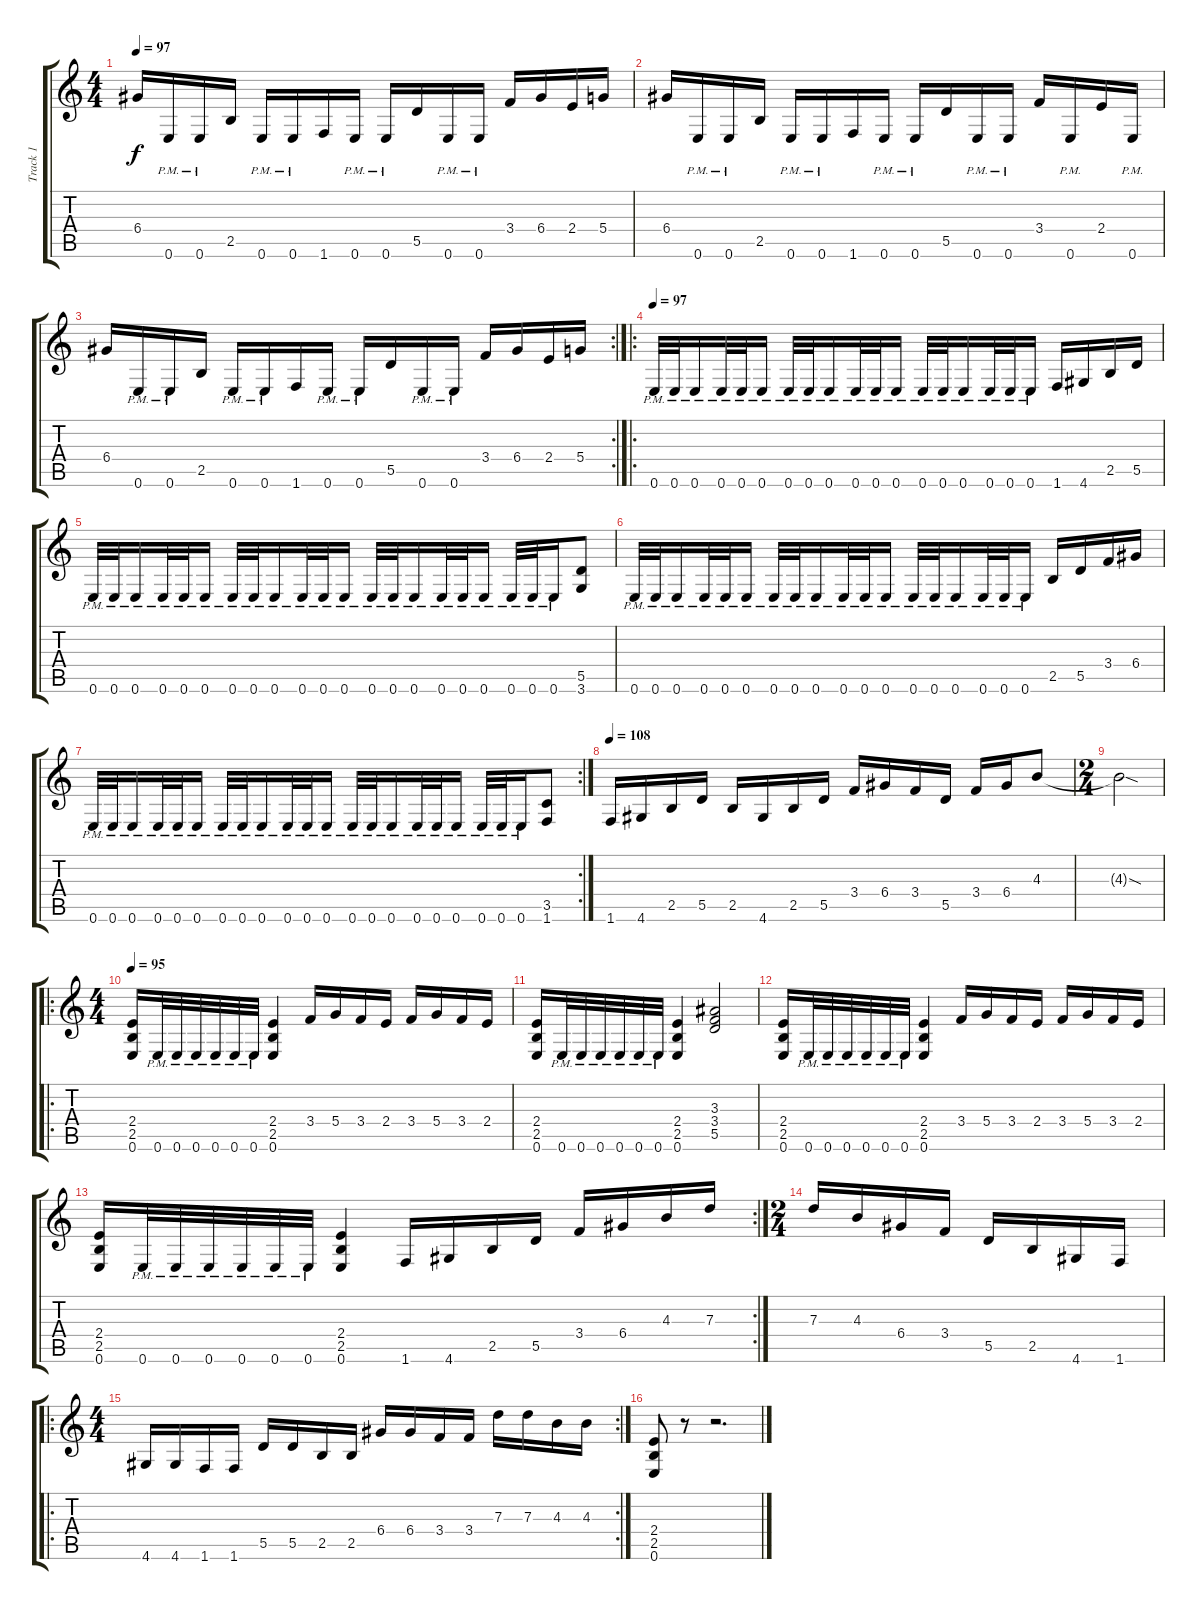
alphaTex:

\track ("Track 1" "Track 1") {instrument distortionguitar}
\staff {score tabs}
\tuning (E4 B3 G3 D3 A2 E2) {hide}
\ts (4 4)
\tempo 97
\clef g2
\ks c
6.4.16{dy f} 0.6{pm}.16 0.6{pm}.16 2.5.16 0.6{pm}.16 0.6{pm}.16 1.6.16 0.6{pm}.16 0.6{pm}.16 5.5.16 0.6{pm}.16 0.6{pm}.16 3.4.16 6.4.16 2.4.16 5.4.16 |
6.4.16 0.6{pm}.16 0.6{pm}.16 2.5.16 0.6{pm}.16 0.6{pm}.16 1.6.16 0.6{pm}.16 0.6{pm}.16 5.5.16 0.6{pm}.16 0.6{pm}.16 3.4.16 0.6{pm}.16 2.4.16 0.6{pm}.16 |
\rc 2
6.4.16 0.6{pm}.16 0.6{pm}.16 2.5.16 0.6{pm}.16 0.6{pm}.16 1.6.16 0.6{pm}.16 0.6{pm}.16 5.5.16 0.6{pm}.16 0.6{pm}.16 3.4.16 6.4.16 2.4.16 5.4.16 |
\ro
\tempo 97
0.6{pm}.32 0.6{pm}.32 0.6{pm}.16 0.6{pm}.32 0.6{pm}.32 0.6{pm}.16 0.6{pm}.32 0.6{pm}.32 0.6{pm}.16 0.6{pm}.32 0.6{pm}.32 0.6{pm}.16 0.6{pm}.32 0.6{pm}.32 0.6{pm}.16 0.6{pm}.32 0.6{pm}.32 0.6{pm}.16 1.6.16 4.6.16 2.5.16 5.5.16 |
0.6{pm}.32 0.6{pm}.32 0.6{pm}.16 0.6{pm}.32 0.6{pm}.32 0.6{pm}.16 0.6{pm}.32 0.6{pm}.32 0.6{pm}.16 0.6{pm}.32 0.6{pm}.32 0.6{pm}.16 0.6{pm}.32 0.6{pm}.32 0.6{pm}.16 0.6{pm}.32 0.6{pm}.32 0.6{pm}.16 0.6{pm}.32 0.6{pm}.32 0.6{pm}.16 (5.5 3.6).8 |
0.6{pm}.32 0.6{pm}.32 0.6{pm}.16 0.6{pm}.32 0.6{pm}.32 0.6{pm}.16 0.6{pm}.32 0.6{pm}.32 0.6{pm}.16 0.6{pm}.32 0.6{pm}.32 0.6{pm}.16 0.6{pm}.32 0.6{pm}.32 0.6{pm}.16 0.6{pm}.32 0.6{pm}.32 0.6{pm}.16 2.5.16 5.5.16 3.4.16 6.4.16 |
\rc 2
0.6{pm}.32 0.6{pm}.32 0.6{pm}.16 0.6{pm}.32 0.6{pm}.32 0.6{pm}.16 0.6{pm}.32 0.6{pm}.32 0.6{pm}.16 0.6{pm}.32 0.6{pm}.32 0.6{pm}.16 0.6{pm}.32 0.6{pm}.32 0.6{pm}.16 0.6{pm}.32 0.6{pm}.32 0.6{pm}.16 0.6{pm}.32 0.6{pm}.32 0.6{pm}.16 (3.5 1.6).8 |
\tempo 108
1.6.16 4.6.16 2.5.16 5.5.16 2.5.16 4.6.16 2.5.16 5.5.16 3.4.16 6.4.16 3.4.16 5.5.16 3.4.16 6.4.16 4.3.8 |
\ts (2 4)
4.3{sod t}.2 |
\ro
\ts (4 4)
\tempo 95
(2.4 2.5 0.6).16 0.6{pm}.32 0.6{pm}.32 0.6{pm}.32 0.6{pm}.32 0.6{pm}.32 0.6{pm}.32 (2.4 2.5 0.6).4 3.4.16 5.4.16 3.4.16 2.4.16 3.4.16 5.4.16 3.4.16 2.4.16 |
(2.4 2.5 0.6).16 0.6{pm}.32 0.6{pm}.32 0.6{pm}.32 0.6{pm}.32 0.6{pm}.32 0.6{pm}.32 (2.4 2.5 0.6).4 (3.3 3.4 5.5).2 |
(2.4 2.5 0.6).16 0.6{pm}.32 0.6{pm}.32 0.6{pm}.32 0.6{pm}.32 0.6{pm}.32 0.6{pm}.32 (2.4 2.5 0.6).4 3.4.16 5.4.16 3.4.16 2.4.16 3.4.16 5.4.16 3.4.16 2.4.16 |
\rc 2
(2.4 2.5 0.6).16 0.6{pm}.32 0.6{pm}.32 0.6{pm}.32 0.6{pm}.32 0.6{pm}.32 0.6{pm}.32 (2.4 2.5 0.6).4 1.6.16 4.6.16 2.5.16 5.5.16 3.4.16 6.4.16 4.3.16 7.3.16 |
\ts (2 4)
7.3.16 4.3.16 6.4.16 3.4.16 5.5.16 2.5.16 4.6.16 1.6.16 |
\ro
\rc 2
\ts (4 4)
4.6.16 4.6.16 1.6.16 1.6.16 5.5.16 5.5.16 2.5.16 2.5.16 6.4.16 6.4.16 3.4.16 3.4.16 7.3.16 7.3.16 4.3.16 4.3.16 |
(2.4 2.5 0.6).8 r.8 r.2{d}
